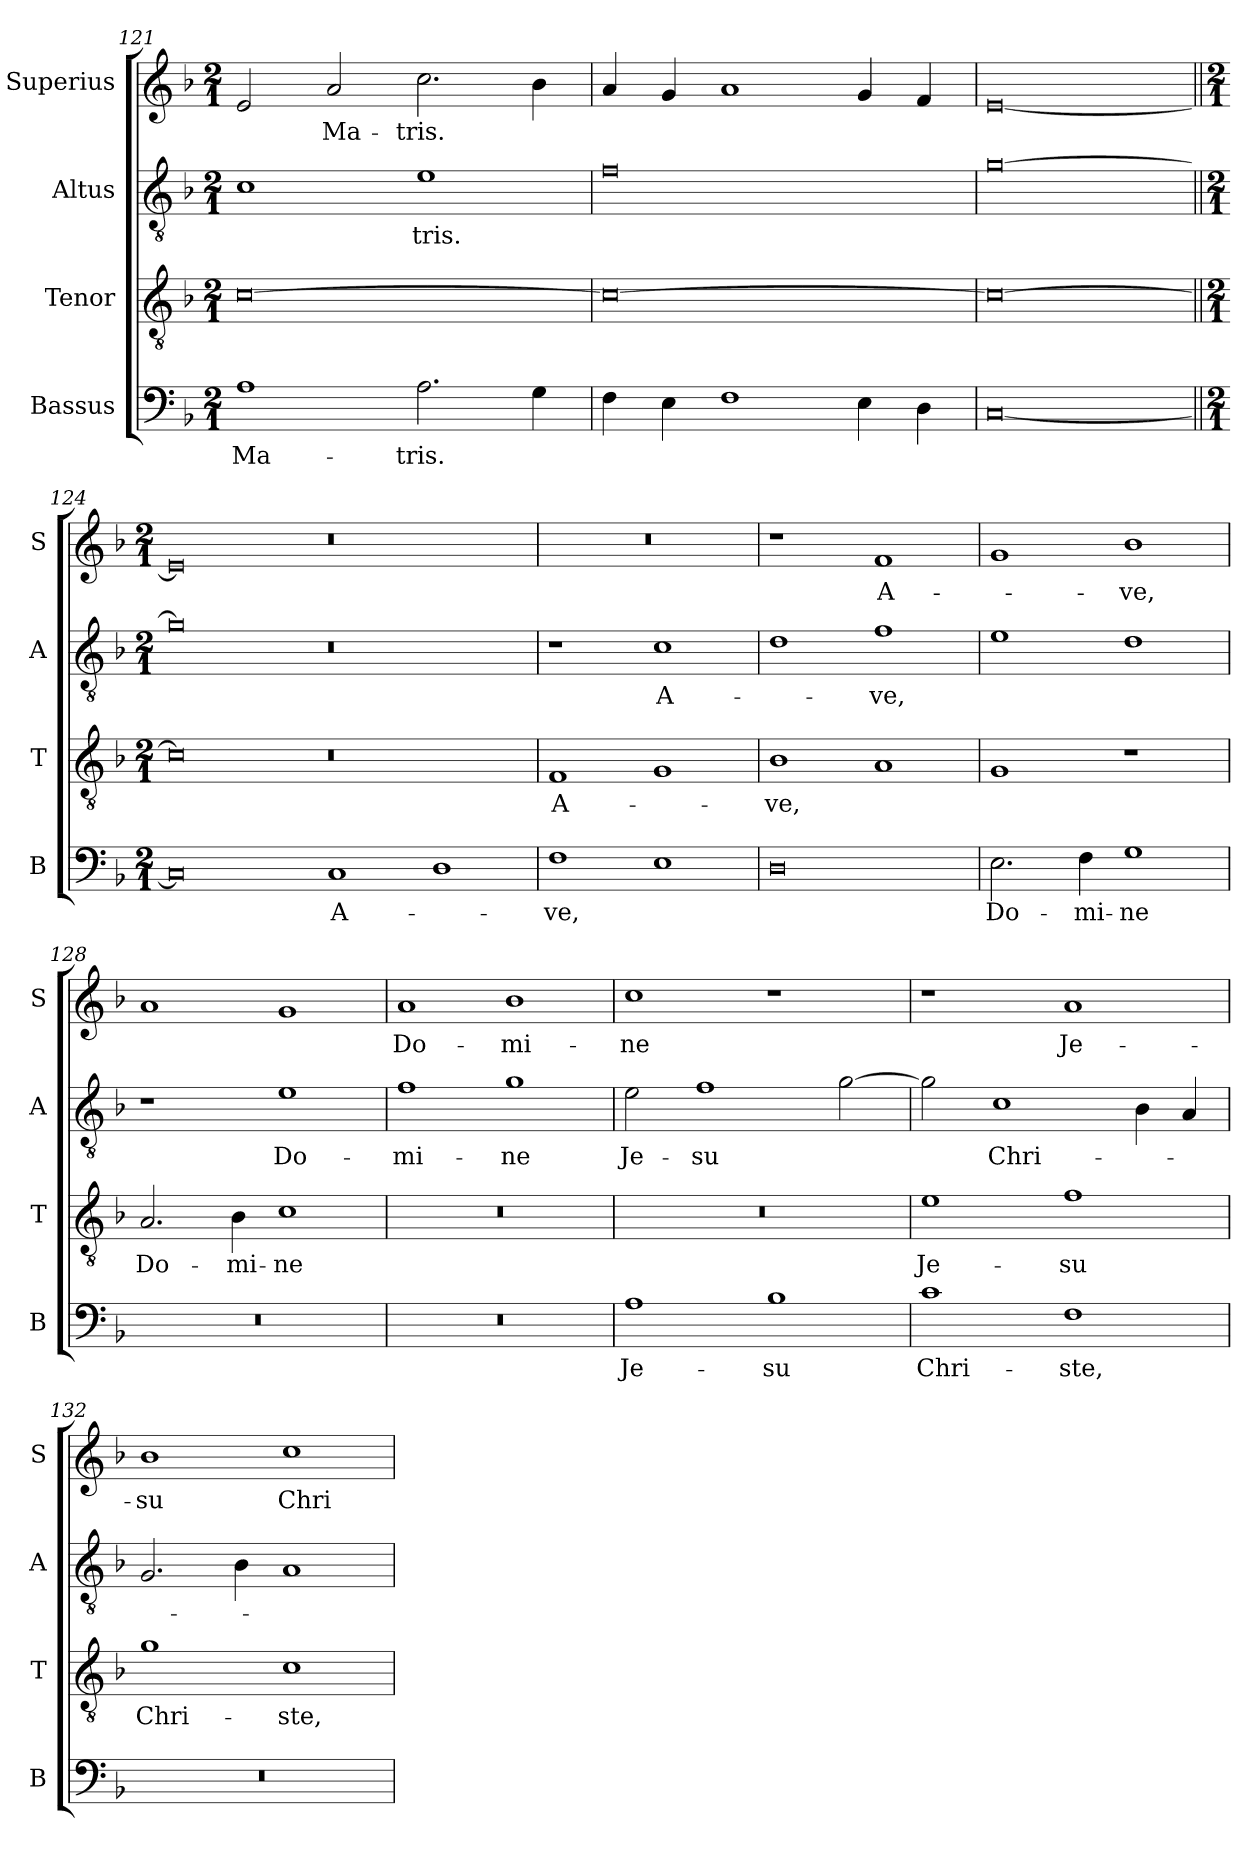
**kern	**text	**kern	**text	**kern	**text	**kern	**text
*part4	*part4	*part3	*part3	*part2	*part2	*part1	*part1
*staff4	*staff4	*staff3	*staff3	*staff2	*staff2	*staff1	*staff1
*I"Bassus	*	*I"Tenor	*	*I"Altus	*	*I"Superius	*
*I'B	*	*I'T	*	*I'A	*	*I'S	*
*clefF4	*	*clefGv2	*	*clefGv2	*	*clefG2	*
*k[b-]	*	*k[b-]	*	*k[b-]	*	*k[b-]	*
*F:	*	*F:	*	*F:	*	*F:	*
*M2/1	*	*M2/1	*	*M2/1	*	*M2/1	*
=121	=121	=121	=121	=121	=121	=121	=121
1A	Ma-	[0c	.	1c	.	2e	.
.	.	.	.	.	.	2a	Ma-
2.A	-tris.	.	.	1e	-tris.	2.cc	-tris.
4G	.	.	.	.	.	4b-	.
=122	=122	=122	=122	=122	=122	=122	=122
4F	.	0c_	.	0f	.	4a	.
4E	.	.	.	.	.	4g	.
1F	.	.	.	.	.	1a	.
4E	.	.	.	.	.	4g	.
4D	.	.	.	.	.	4f	.
=123	=123	=123	=123	=123	=123	=123	=123
[0C	.	0c_	.	[0g	.	[0e	.
=124||	=124||	=124||	=124||	=124||	=124||	=124||	=124||
*M2/1	*	*M2/1	*	*M2/1	*	*M2/1	*
0C]	.	0c]	.	0g]	.	0e]	.
1C	A-	0r	.	0r	.	0r	.
1D	.	.	.	.	.	.	.
=125	=125	=125	=125	=125	=125	=125	=125
1F	-ve,	1F	A-	1r	.	0r	.
1E	.	1G	.	1c	A-	.	.
=126	=126	=126	=126	=126	=126	=126	=126
0D	.	1B-	-ve,	1d	.	1r	.
.	.	1A	.	1f	-ve,	1f	A-
=127	=127	=127	=127	=127	=127	=127	=127
2.E	Do-	1G	.	1e	.	1g	.
4F	-mi-	.	.	.	.	.	.
1G	-ne	1r	.	1d	.	1b-	-ve,
=128	=128	=128	=128	=128	=128	=128	=128
0r	.	2.A	Do-	1r	.	1a	.
.	.	4B-	-mi-	.	.	.	.
.	.	1c	-ne	1e	Do-	1g	.
=129	=129	=129	=129	=129	=129	=129	=129
0r	.	0r	.	1f	-mi-	1a	Do-
.	.	.	.	1g	-ne	1b-	-mi-
=130	=130	=130	=130	=130	=130	=130	=130
1A	Je-	0r	.	2e	Je-	1cc	-ne
.	.	.	.	1f	-su	.	.
1B-	-su	.	.	.	.	1r	.
.	.	.	.	[2g	.	.	.
=131	=131	=131	=131	=131	=131	=131	=131
1c	Chri-	1e	Je-	2g]	.	1r	.
.	.	.	.	1c	Chri-	.	.
1F	-ste,	1f	-su	.	.	1a	Je-
.	.	.	.	4B-	.	.	.
.	.	.	.	4A	.	.	.
=132	=132	=132	=132	=132	=132	=132	=132
0r	.	1g	Chri-	2.G	.	1b-	-su
.	.	.	.	4B-	.	.	.
.	.	1c	-ste,	1A	.	1cc	Chri-
=	=	=	=	=	=	=	=
*-	*-	*-	*-	*-	*-	*-	*-
